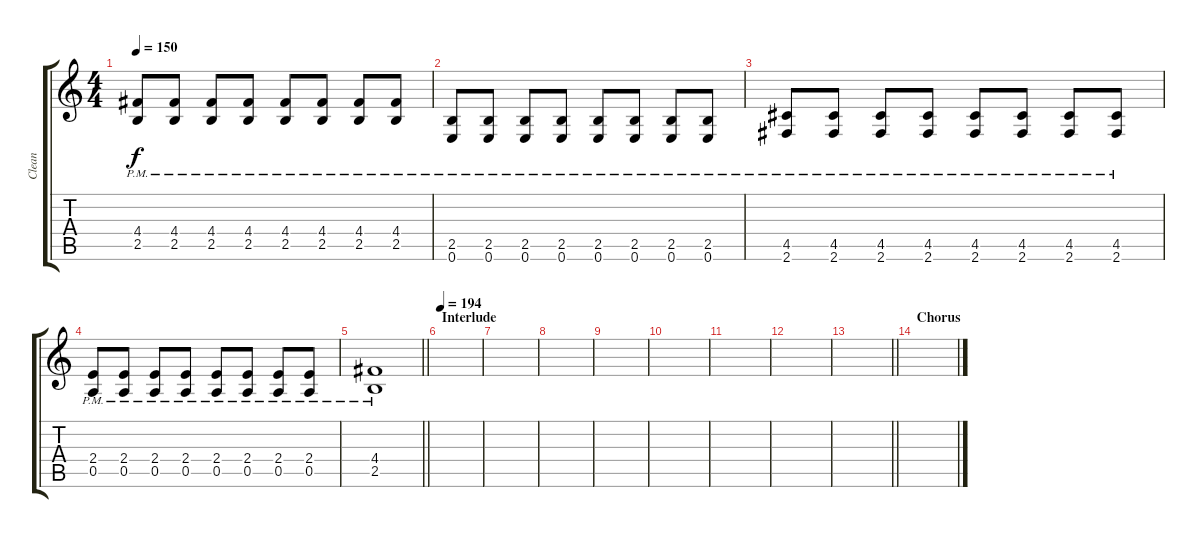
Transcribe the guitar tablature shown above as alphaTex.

\track ("Clean" "Clean") {solo instrument electricguitarclean}
\staff {score tabs}
\tuning (E4 B3 G3 D3 A2 E2) {hide}
\ts (4 4)
\tempo 150
\clef g2
\ks c
(4.4{pm} 2.5{pm}).8{dy f} (4.4{pm} 2.5{pm}).8 (4.4{pm} 2.5{pm}).8 (4.4{pm} 2.5{pm}).8 (4.4{pm} 2.5{pm}).8 (4.4{pm} 2.5{pm}).8 (4.4{pm} 2.5{pm}).8 (4.4{pm} 2.5{pm}).8 |
(2.5{pm} 0.6{pm}).8 (2.5{pm} 0.6{pm}).8 (2.5{pm} 0.6{pm}).8 (2.5{pm} 0.6{pm}).8 (2.5{pm} 0.6{pm}).8 (2.5{pm} 0.6{pm}).8 (2.5{pm} 0.6{pm}).8 (2.5{pm} 0.6{pm}).8 |
(4.5{pm} 2.6{pm}).8 (4.5{pm} 2.6{pm}).8 (4.5{pm} 2.6{pm}).8 (4.5{pm} 2.6{pm}).8 (4.5{pm} 2.6{pm}).8 (4.5{pm} 2.6{pm}).8 (4.5{pm} 2.6{pm}).8 (4.5{pm} 2.6{pm}).8 |
(2.4{pm} 0.5{pm}).8 (2.4{pm} 0.5{pm}).8 (2.4{pm} 0.5{pm}).8 (2.4{pm} 0.5{pm}).8 (2.4{pm} 0.5{pm}).8 (2.4{pm} 0.5{pm}).8 (2.4{pm} 0.5{pm}).8 (2.4{pm} 0.5{pm}).8 |
\barLineRight lightlight
(4.4{pm} 2.5{pm}).1 |
\section ("" "Interlude")
\tempo 194
|
|
|
|
|
|
|
\barLineRight lightlight
|
\section ("" "Chorus")
